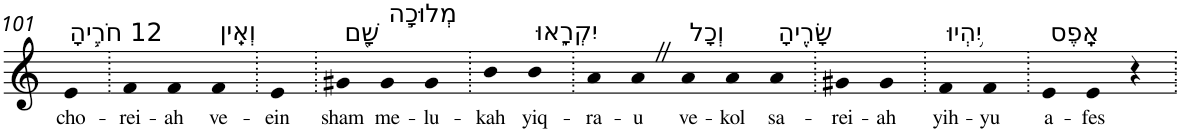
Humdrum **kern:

**kern	**text
*part1	*part1
*staff1	*staff1
*I"Piano	*
*I'Pno	*
!!LO:PB:g=z
*clefG2	*
*k[]	*
=101	=101
!LO:TX:a:t=12 חֹרֶ֥יהָ	!
!	!LO:LY:b
4e	cho-
=102.	=102.
!	!LO:LY:b
4f	-rei-
!	!LO:LY:b
4f	-ah
!LO:TX:a:t=וְאֵֽין	!
!	!LO:LY:b
4f	ve-
=103.	=103.
!	!LO:LY:b
4e	-ein
=104.	=104.
!LO:TX:a:t=שָׁ֖ם	!
!	!LO:LY:b
4g#X	sham
!LO:TX:a:t=מְלוּכָ֣ה	!
!	!LO:LY:b
4g#	me-
!	!LO:LY:b
4g#	-lu-
=105.	=105.
!	!LO:LY:b
4b	-kah
!LO:TX:a:t=יִקְרָ֑אוּ	!
!	!LO:LY:b
4b	yiq-
=106.	=106.
!	!LO:LY:b
4a	-ra-
!	!LO:LY:b
4aZ	-u
!LO:TX:a:t=וְכָל	!
!	!LO:LY:b
4a	ve-
!	!LO:LY:b
4a	-kol
!LO:TX:a:t=שָׂרֶ֖יהָ	!
!	!LO:LY:b
4a	sa-
=107.	=107.
!	!LO:LY:b
4g#X	-rei-
!	!LO:LY:b
4g#	-ah
=108.	=108.
!LO:TX:a:t=יִ֥הְיוּ	!
!	!LO:LY:b
4f	yih-
!	!LO:LY:b
4f	-yu
=109.	=109.
!LO:TX:a:t=אָֽפֶס	!
!	!LO:LY:b
4e	a-
!	!LO:LY:b
4e	-fes
4r	.
=.	=.
*-	*-
